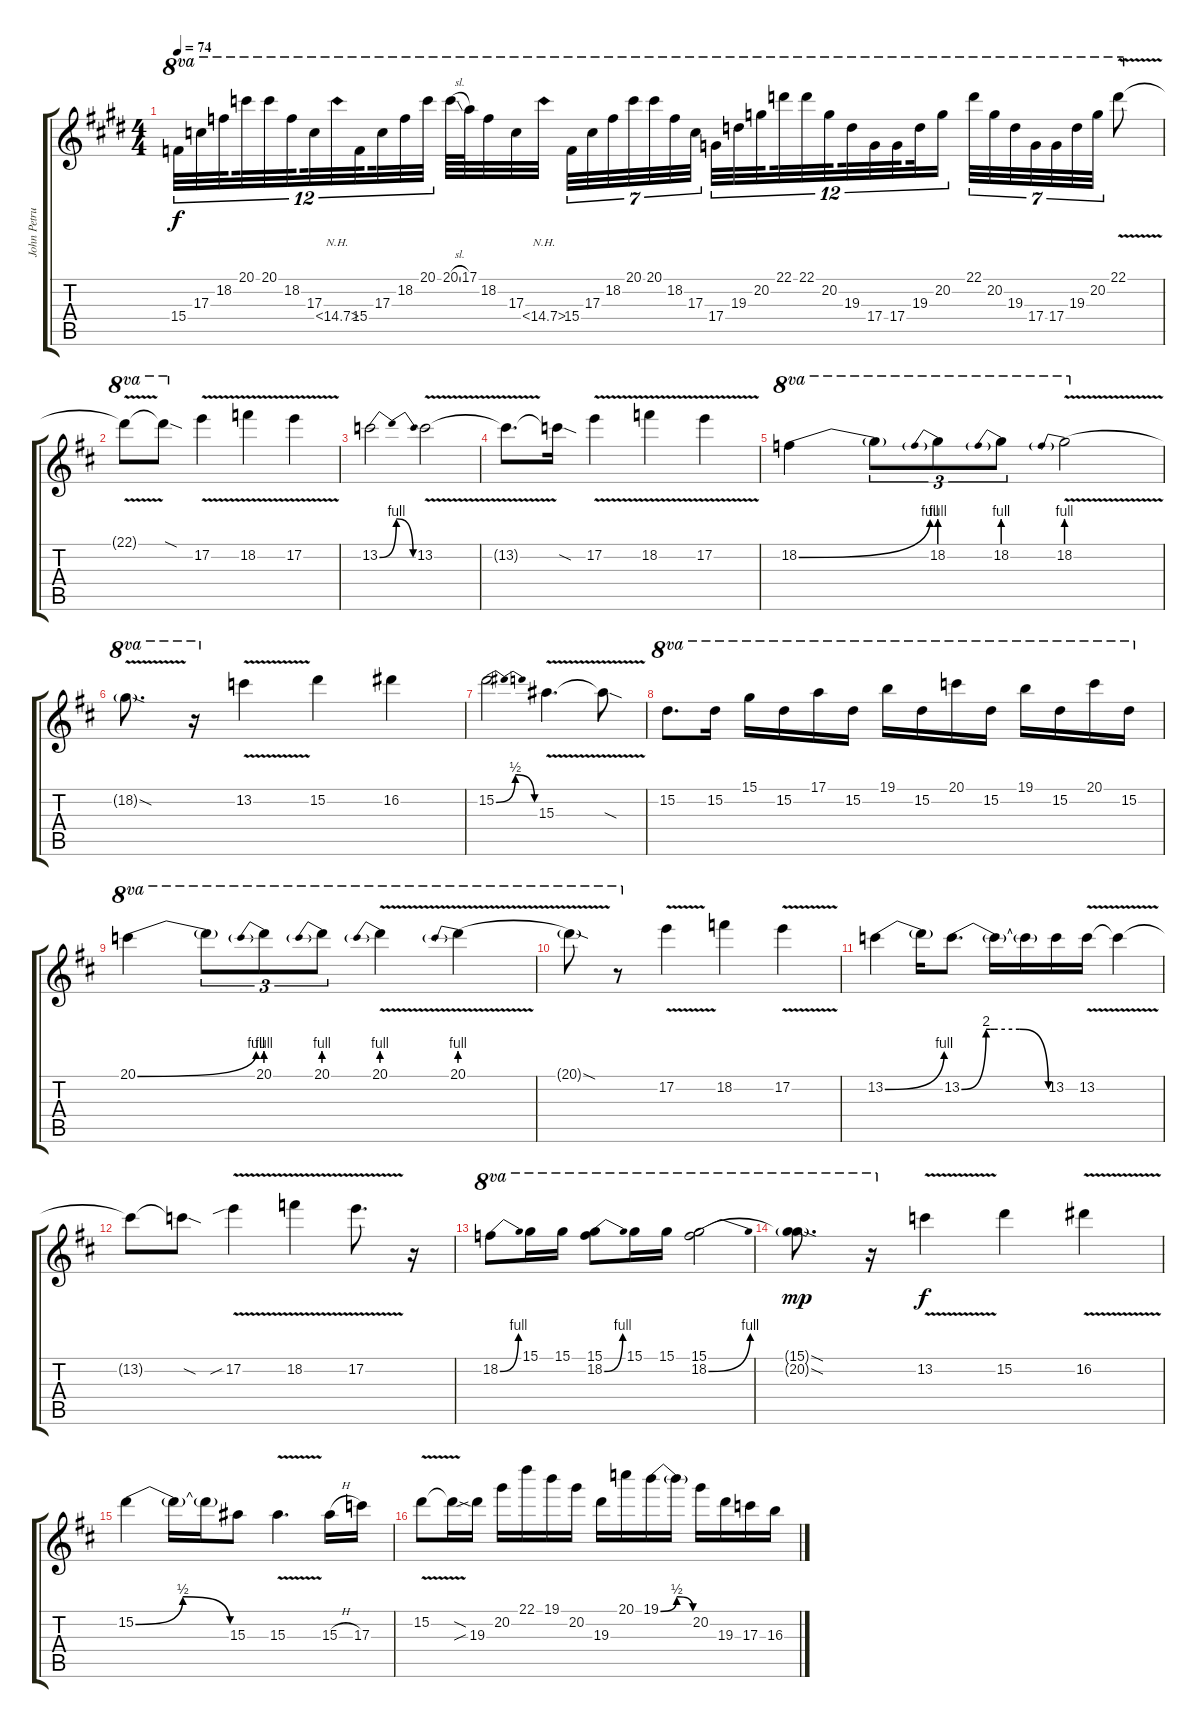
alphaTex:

\track ("John Petrucci" "John Petru") {instrument distortionguitar}
\staff {score tabs}
\tuning (E4 B3 G3 D3 A2 E2) {hide}
\ts (4 4)
\tempo 74
\clef g2
\ks e
15.4.32{tu (12 8) ot 8va dy f} 17.3.32{tu (12 8) ot 8va} 18.2.32{tu (12 8) ot 8va beam splitsecondary} 20.1.32{tu (12 8) ot 8va} 20.1.32{tu (12 8) ot 8va} 18.2.32{tu (12 8) ot 8va beam splitsecondary} 17.3.32{tu (12 8) ot 8va} 14.4{nh}.32{tu (12 8) ot 8va} 15.4.32{tu (12 8) ot 8va beam splitsecondary} 17.3.32{tu (12 8) ot 8va} 18.2.32{tu (12 8) ot 8va} 20.1.32{tu (12 8) ot 8va} 20.1{sl}.64{ot 8va} 17.1.64{ot 8va} 18.2.32{ot 8va} 17.3.32{ot 8va} 14.4{nh}.32{ot 8va beam splitsecondary} 15.4.32{tu (7 4) ot 8va} 17.3.32{tu (7 4) ot 8va} 18.2.32{tu (7 4) ot 8va} 20.1.32{tu (7 4) ot 8va} 20.1.32{tu (7 4) ot 8va} 18.2.32{tu (7 4) ot 8va} 17.3.32{tu (7 4) ot 8va} 17.4.32{tu (12 8) ot 8va} 19.3.32{tu (12 8) ot 8va} 20.2.32{tu (12 8) ot 8va beam splitsecondary} 22.1.32{tu (12 8) ot 8va} 22.1.32{tu (12 8) ot 8va} 20.2.32{tu (12 8) ot 8va beam splitsecondary} 19.3.32{tu (12 8) ot 8va} 17.4.32{tu (12 8) ot 8va} 17.4.32{tu (12 8) ot 8va beam splitsecondary} 19.3.32{tu (12 8) ot 8va} 20.2.16{tu (12 8) ot 8va} 22.1.32{tu (7 4) ot 8va} 20.2.32{tu (7 4) ot 8va} 19.3.32{tu (7 4) ot 8va} 17.4.32{tu (7 4) ot 8va} 17.4.32{tu (7 4) ot 8va} 19.3.32{tu (7 4) ot 8va} 20.2.32{tu (7 4) ot 8va} 22.1{v}.8{ot 8va} |
\ks bminor
22.1{t}.8{ot 8va} 22.1{sod t}.8{ot 8va} 17.2{v}.4 18.2{v}.4 17.2{v}.4 |
13.2{be (bendrelease 0 0 15 4 15 4 60 0)}.2 13.2{v}.2 |
13.2{t}.8{d} 13.2{sod t}.16 17.2{v}.4 18.2{v}.4 17.2{v}.4 |
18.2{be (bend 0 0 60 4)}.4{ot 8va} 18.2{t}.8{tu (3 2) ot 8va} 18.2{be (prebend 0 4 60 4)}.8{tu (3 2) ot 8va} 18.2{be (prebend 0 4 60 4)}.8{tu (3 2) ot 8va} 18.2{be (prebend 0 4 60 4) v}.2{ot 8va} |
18.2{sod t}.8{d ot 8va} r.16{ot 8va} 13.2{v}.4 15.2.4 16.2.4 |
15.2{be (bendrelease 0 0 15 2 30 2 60 0)}.2 15.3{v}.4{d} 15.3{sod t}.8 |
15.2.8{d ot 8va} 15.2.16{ot 8va} 15.1.16{ot 8va} 15.2.16{ot 8va} 17.1.16{ot 8va} 15.2.16{ot 8va} 19.1.16{ot 8va} 15.2.16{ot 8va} 20.1.16{ot 8va} 15.2.16{ot 8va} 19.1.16{ot 8va} 15.2.16{ot 8va} 20.1.16{ot 8va} 15.2.16{ot 8va} |
20.1{be (bend 0 0 60 4)}.4{ot 8va} 20.1{t}.8{tu (3 2) ot 8va} 20.1{be (prebend 0 4 60 4)}.8{tu (3 2) ot 8va} 20.1{be (prebend 0 4 60 4)}.8{tu (3 2) ot 8va} 20.1{be (prebend 0 4 60 4) v}.4{ot 8va} 20.1{be (prebend 0 4 60 4) v}.4{ot 8va} |
20.1{sod t}.8{ot 8va} r.8{ot 8va} 17.2{v}.4 18.2.4 17.2{v}.4 |
13.2{be (bend 0 0 60 4)}.4 13.2{t}.16 13.2{be (custom 0 0 17 8 20 8 23 8 25 8 30 8 40 8 60 0)}.8{d} 13.2{t}.16 13.2{t}.16 13.2.16 13.2{v}.16 13.2{t}.4 |
13.2{t}.8 13.2{sod t}.8 17.2{v sib}.4 18.2{v}.4 17.2{v}.8{d} r.16 |
18.2{be (bend 0 0 60 4)}.8{ot 8va} 15.1.16{ot 8va} 15.1.16{ot 8va} (15.1 18.2{be (bend 0 0 60 4)}).8{ot 8va} 15.1.16{ot 8va} 15.1.16{ot 8va} (15.1 18.2{be (bend 0 0 60 4)}).2{ot 8va} |
(15.1{sod t} 20.2{sod g}).8{d ot 8va dy mp} r.16{ot 8va} 13.2{v}.4{dy f} 15.2.4 16.2{v}.4 |
15.2{be (bendrelease 0 0 15 2 40 2 60 0)}.4 15.2{t}.16 15.2{t}.16 15.3.8 15.3{v}.4{d} 15.3{h}.16 17.3.16 |
15.2{v}.8 15.2{sod t}.16 19.3{sib}.16 20.2.16 22.1.16 19.1.16 20.2.16 19.3.16 20.1.16 19.1{be (bendrelease 0 0 15 2 35 2 60 0)}.16 19.1{t}.16 20.2.16 19.3.16 17.3.16 16.3.16
